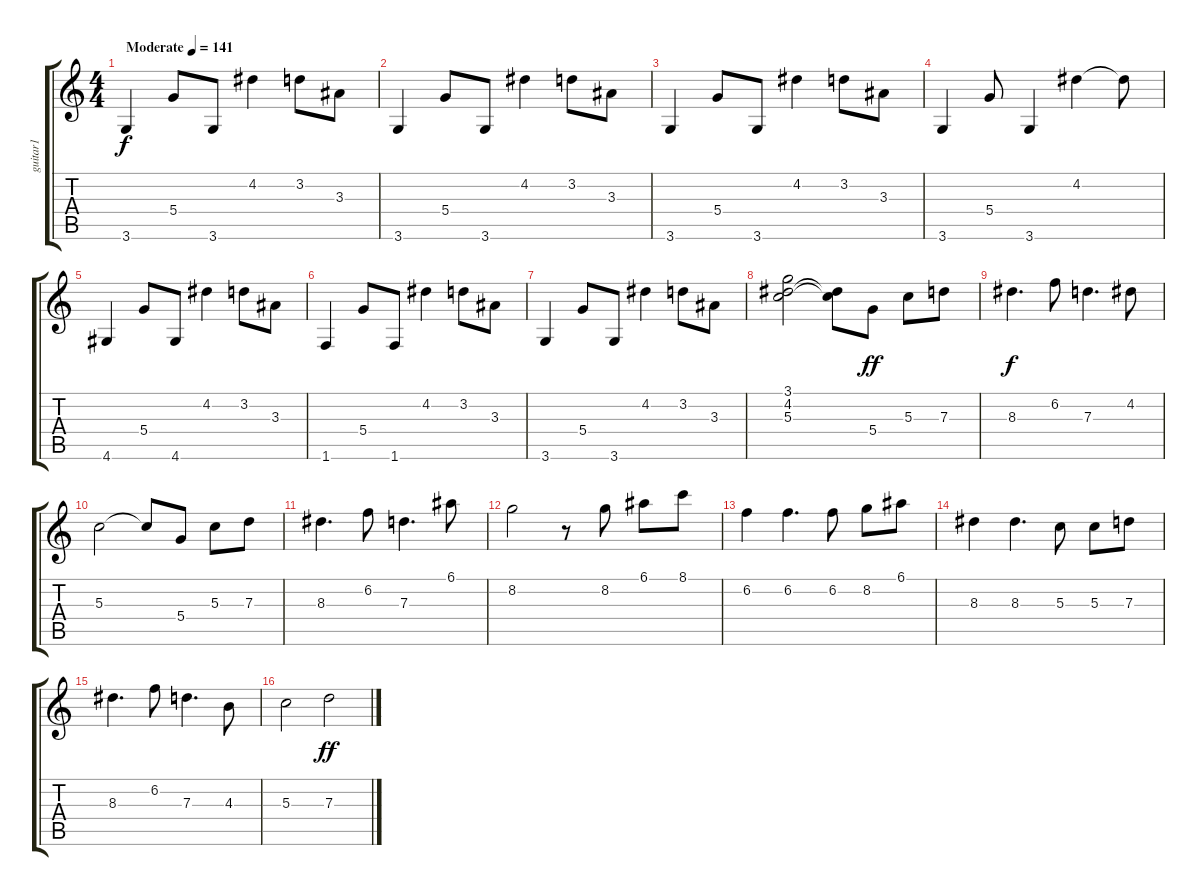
\track ("guitar1" "guitar1") {instrument acousticguitarsteel}
\staff {score tabs}
\tuning (E4 B3 G3 D3 A2 E2) {hide}
\ts (4 4)
\tempo (141 "Moderate")
\clef g2
\ks c
3.6.4{dy f instrument acousticguitarsteel} 5.4.8 3.6.8 4.2.4 3.2.8 3.3.8 |
3.6.4 5.4.8 3.6.8 4.2.4 3.2.8 3.3.8 |
3.6.4 5.4.8 3.6.8 4.2.4 3.2.8 3.3.8 |
3.6.4 5.4.8 3.6.4 4.2.4 4.2{t}.8 |
4.6.4 5.4.8 4.6.8 4.2.4 3.2.8 3.3.8 |
1.6.4 5.4.8 1.6.8 4.2.4 3.2.8 3.3.8 |
3.6.4 5.4.8 3.6.8 4.2.4 3.2.8 3.3.8 |
(3.1 4.2 5.3).2 (4.2{t} 5.3{t}).8 5.4.8{dy ff} 5.3.8 7.3.8 |
8.3.4{d dy f} 6.2.8 7.3.4{d} 4.2.8 |
5.3.2 5.3{t}.8 5.4.8 5.3.8 7.3.8 |
8.3.4{d} 6.2.8 7.3.4{d} 6.1.8 |
8.2.2 r.8 8.2.8 6.1.8 8.1.8 |
6.2.4 6.2.4{d} 6.2.8 8.2.8 6.1.8 |
8.3.4 8.3.4{d} 5.3.8 5.3.8 7.3.8 |
8.3.4{d} 6.2.8 7.3.4{d} 4.3.8 |
5.3.2 7.3.2{dy ff}
